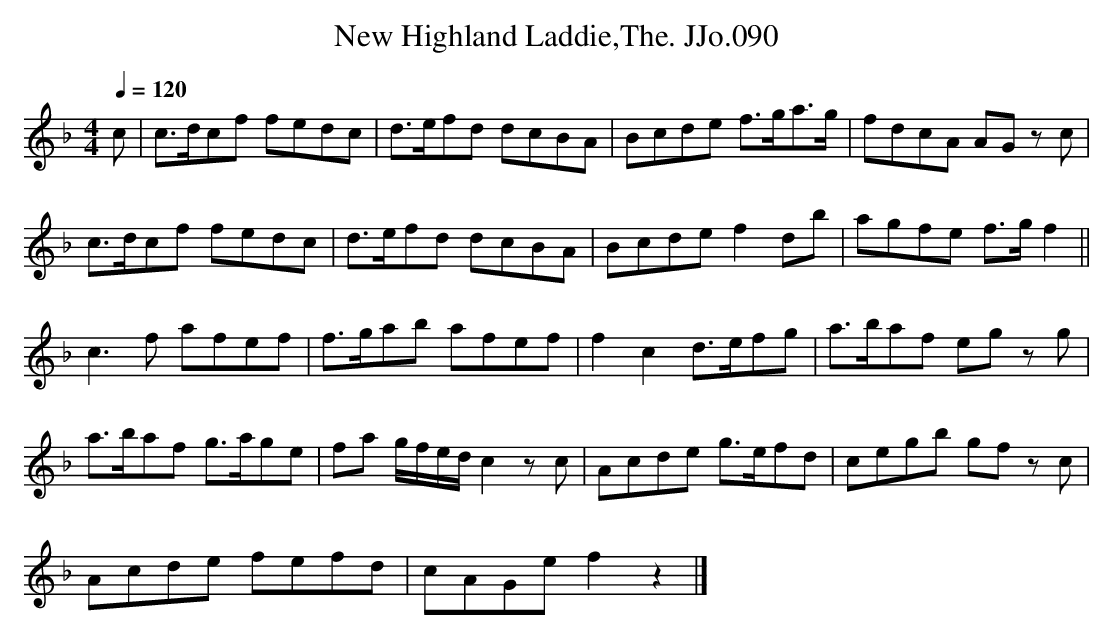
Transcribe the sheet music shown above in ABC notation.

X:1
T:New Highland Laddie,The. JJo.090
L:1/8
M:4/4
Q:1/4=120
K:F
c|c>dcf fedc|d>efd dcBA|Bcde f>ga>g|fdcA AG zc|!
c>dcf fedc|d>efd dcBA|Bcde f2db|agfe f>g f2||!
c3f afef|f>gab afef|f2c2 d>efg|a>baf eg zg|!
a>baf g>age|fa g/f/e/d/ c2zc|Acde g>efd|cegb gf zc|!
Acde fefd|cAGe f2z2|]
